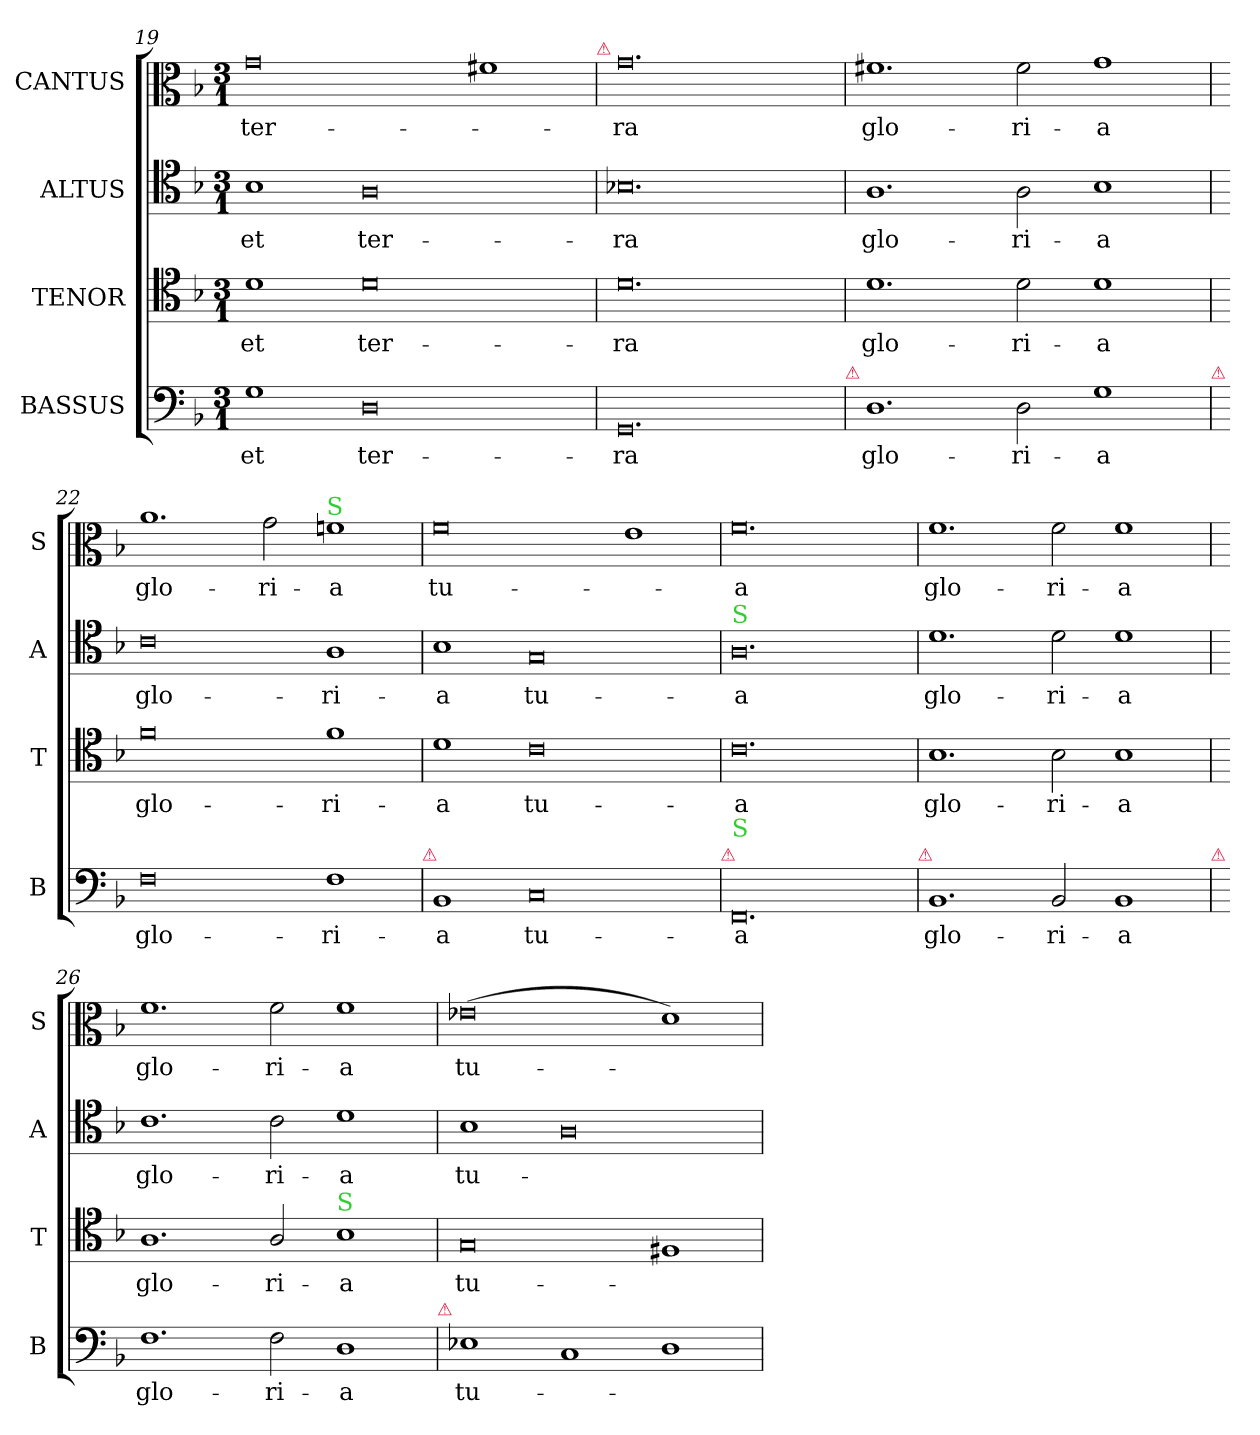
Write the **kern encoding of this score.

**kern	**text	**kern	**text	**kern	**text	**kern	**text
*part4	*part4	*part3	*part3	*part2	*part2	*part1	*part1
*staff4	*staff4	*staff3	*staff3	*staff2	*staff2	*staff1	*staff1
*I"BASSUS	*	*I"TENOR	*	*I"ALTUS	*	*I"CANTUS	*
*I'B	*	*I'T	*	*I'A	*	*I'S	*
*clefF4	*	*clefC4	*	*clefC4	*	*clefC3	*
*k[b-]	*	*k[b-]	*	*k[b-]	*	*k[b-]	*
*M3/1	*	*M3/1	*	*M3/1	*	*M3/1	*
=19	=19	=19	=19	=19	=19	=19	=19
1G	et	1d	et	1B-	et	0g	ter-
0D	ter-	0d	ter-	0A	ter-	.	.
.	.	.	.	.	.	1f#X	.
!	!	!	!	!	!	!LO:TX:a:color=crimson:t=⚠	!
=20	=20	=20	=20	=20	=20	=20	=20
0.GG	-ra	0.d	-ra	0.B-X	-ra	0.g	-ra
!LO:TX:a:color=crimson:t=⚠	!	!	!	!	!	!	!
=21	=21	=21	=21	=21	=21	=21	=21
1.D	glo-	1.d	glo-	1.A	glo-	1.f#X	glo-
2D\	-ri-	2d\	-ri-	2A\	-ri-	2f#\	-ri-
1G	-a	1d	-a	1B-	-a	1g	-a
!LO:TX:a:color=crimson:t=⚠	!	!	!	!	!	!	!
=22	=22	=22	=22	=22	=22	=22	=22
!	!	!	!	!	!LO:LY:i	!	!LO:LY:i
0F	glo-	0f	glo-	0c	glo-	1.a	glo-
!	!	!	!	!	!	!	!LO:LY:i
.	.	.	.	.	.	2g\	-ri-
!	!	!	!	!	!	!LO:TX:a:color=limegreen:t=S	!
!	!	!	!	!	!LO:LY:i	!	!LO:LY:i
1F	-ri-	1f	-ri-	1A	-ri-	1fn	-a
!LO:TX:a:color=crimson:t=⚠	!	!	!	!	!	!	!
=23	=23	=23	=23	=23	=23	=23	=23
!	!	!	!	!	!LO:LY:i	!	!
1BB-	-a	1d	-a	1B-	-a	0f	tu-
0C	tu-	0c	tu-	0G	tu-	.	.
.	.	.	.	.	.	1e	.
!LO:TX:a:color=crimson:t=⚠	!	!	!	!	!	!	!
=24	=24	=24	=24	=24	=24	=24	=24
!	!	!	!	!LO:TX:a:color=limegreen:t=S	!	!	!
!LO:TX:a:color=limegreen:t=S	!	!	!	!	!	!	!
0.FF	-a	0.c	-a	0.A	-a	0.f	-a
!LO:TX:a:color=crimson:t=⚠	!	!	!	!	!	!	!
=25	=25	=25	=25	=25	=25	=25	=25
!	!	!	!LO:LY:i	!	!	!	!
1.BB-	glo-	1.B-	glo-	1.d	glo-	1.f	glo-
!	!	!	!LO:LY:i	!	!	!	!
2BB-/	-ri-	2B-\	-ri-	2d\	-ri-	2f\	-ri-
!	!	!	!LO:LY:i	!	!	!	!
1BB-	-a	1B-	-a	1d	-a	1f	-a
!LO:TX:a:color=crimson:t=⚠	!	!	!	!	!	!	!
=26	=26	=26	=26	=26	=26	=26	=26
!	!LO:LY:i	!	!LO:LY:i	!	!LO:LY:i	!	!LO:LY:i
1.F	glo-	1.A	glo-	1.c	glo-	1.f	glo-
!	!LO:LY:i	!	!LO:LY:i	!	!LO:LY:i	!	!LO:LY:i
2F\	-ri-	2A/	-ri-	2c\	-ri-	2f\	-ri-
!	!	!LO:TX:a:color=limegreen:t=S	!	!	!	!	!
!	!LO:LY:i	!	!LO:LY:i	!	!LO:LY:i	!	!LO:LY:i
1D	-a	1B-	-a	1d	-a	1f	-a
!LO:TX:a:color=crimson:t=⚠	!	!	!	!	!	!	!
=27	=27	=27	=27	=27	=27	=27	=27
!	!	!	!LO:LY:i	!	!	!	!
1E-X	tu-	0G	tu-	1B-	tu-	(0e-X	tu-
1C	.	.	.	0A	.	.	.
1D	.	1F#X	.	.	.	1d)	.
=	=	=	=	=	=	=	=
*-	*-	*-	*-	*-	*-	*-	*-
